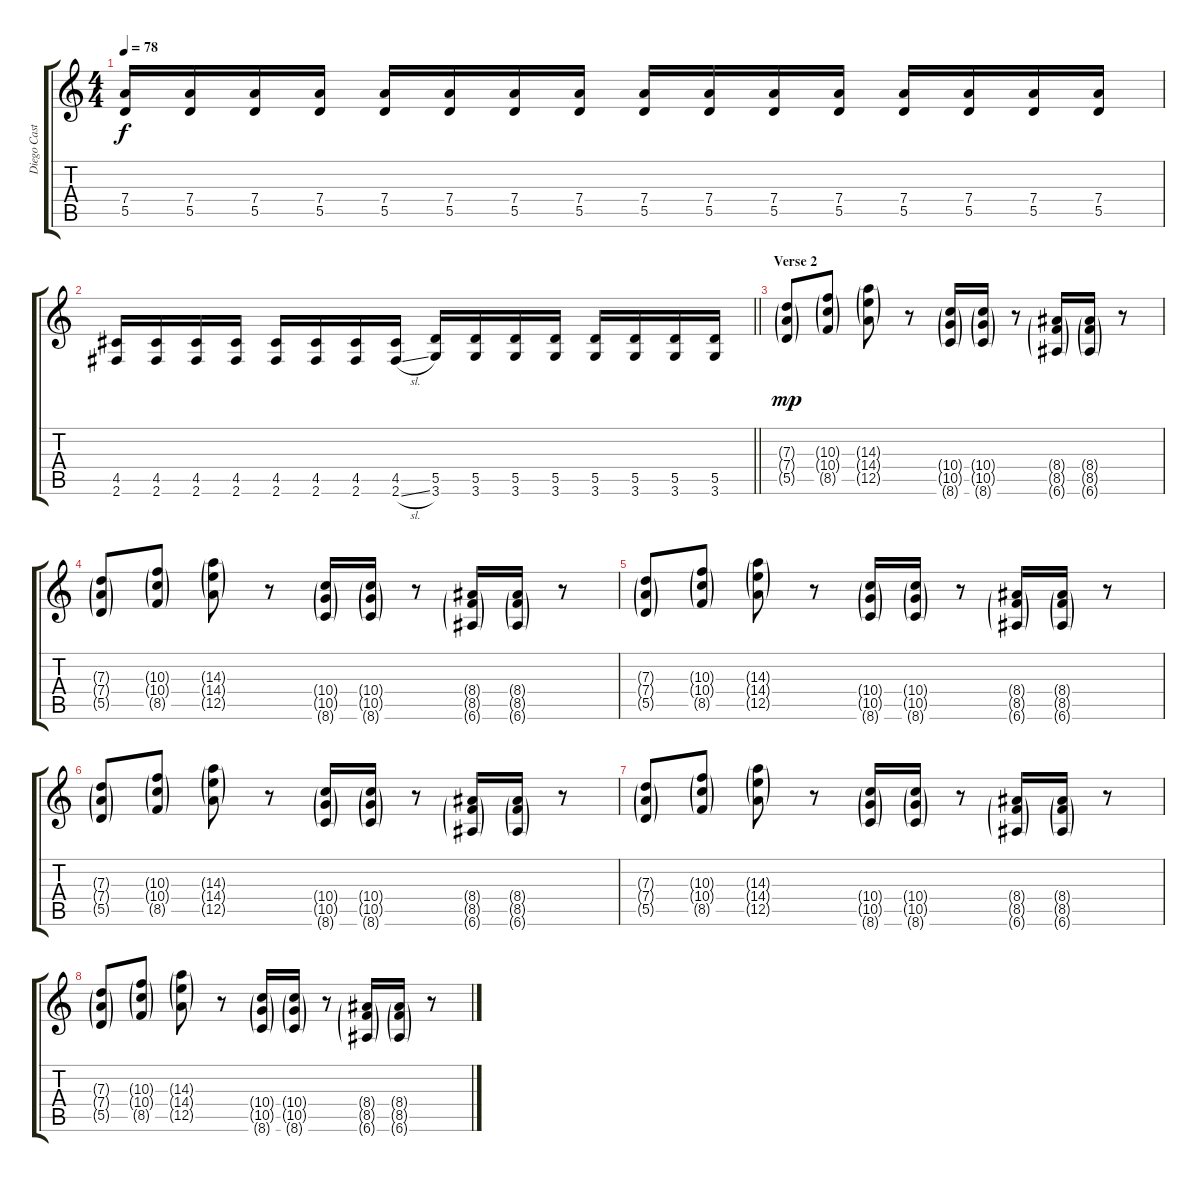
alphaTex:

\track ("Diego Castillo(Guitar)" "Diego Cast") {instrument overdrivenguitar}
\staff {score tabs}
\tuning (E4 B3 G3 D3 A2 E2) {hide}
\ts (4 4)
\tempo 78
\clef g2
\ks c
(7.4 5.5).16{dy f} (7.4 5.5).16 (7.4 5.5).16 (7.4 5.5).16 (7.4 5.5).16 (7.4 5.5).16 (7.4 5.5).16 (7.4 5.5).16 (7.4 5.5).16 (7.4 5.5).16 (7.4 5.5).16 (7.4 5.5).16 (7.4 5.5).16 (7.4 5.5).16 (7.4 5.5).16 (7.4 5.5).16 |
\barLineRight lightlight
(4.5 2.6).16 (4.5 2.6).16 (4.5 2.6).16 (4.5 2.6).16 (4.5 2.6).16 (4.5 2.6).16 (4.5 2.6).16 (4.5 2.6{sl}).16 (5.5 3.6).16 (5.5 3.6).16 (5.5 3.6).16 (5.5 3.6).16 (5.5 3.6).16 (5.5 3.6).16 (5.5 3.6).16 (5.5 3.6).16 |
\section ("" "Verse 2")
(7.3{g} 7.4{g} 5.5{g}).8{dy mp} (10.3{g} 10.4{g} 8.5{g}).8 (14.3{g} 14.4{g} 12.5{g}).8 r.8 (10.4{g} 10.5{g} 8.6{g}).16 (10.4{g} 10.5{g} 8.6{g}).16 r.8 (8.4{g} 8.5{g} 6.6{g}).16 (8.4{g} 8.5{g} 6.6{g}).16 r.8 |
(7.3{g} 7.4{g} 5.5{g}).8 (10.3{g} 10.4{g} 8.5{g}).8 (14.3{g} 14.4{g} 12.5{g}).8 r.8 (10.4{g} 10.5{g} 8.6{g}).16 (10.4{g} 10.5{g} 8.6{g}).16 r.8 (8.4{g} 8.5{g} 6.6{g}).16 (8.4{g} 8.5{g} 6.6{g}).16 r.8 |
(7.3{g} 7.4{g} 5.5{g}).8 (10.3{g} 10.4{g} 8.5{g}).8 (14.3{g} 14.4{g} 12.5{g}).8 r.8 (10.4{g} 10.5{g} 8.6{g}).16 (10.4{g} 10.5{g} 8.6{g}).16 r.8 (8.4{g} 8.5{g} 6.6{g}).16 (8.4{g} 8.5{g} 6.6{g}).16 r.8 |
(7.3{g} 7.4{g} 5.5{g}).8 (10.3{g} 10.4{g} 8.5{g}).8 (14.3{g} 14.4{g} 12.5{g}).8 r.8 (10.4{g} 10.5{g} 8.6{g}).16 (10.4{g} 10.5{g} 8.6{g}).16 r.8 (8.4{g} 8.5{g} 6.6{g}).16 (8.4{g} 8.5{g} 6.6{g}).16 r.8 |
(7.3{g} 7.4{g} 5.5{g}).8 (10.3{g} 10.4{g} 8.5{g}).8 (14.3{g} 14.4{g} 12.5{g}).8 r.8 (10.4{g} 10.5{g} 8.6{g}).16 (10.4{g} 10.5{g} 8.6{g}).16 r.8 (8.4{g} 8.5{g} 6.6{g}).16 (8.4{g} 8.5{g} 6.6{g}).16 r.8 |
(7.3{g} 7.4{g} 5.5{g}).8 (10.3{g} 10.4{g} 8.5{g}).8 (14.3{g} 14.4{g} 12.5{g}).8 r.8 (10.4{g} 10.5{g} 8.6{g}).16 (10.4{g} 10.5{g} 8.6{g}).16 r.8 (8.4{g} 8.5{g} 6.6{g}).16 (8.4{g} 8.5{g} 6.6{g}).16 r.8
